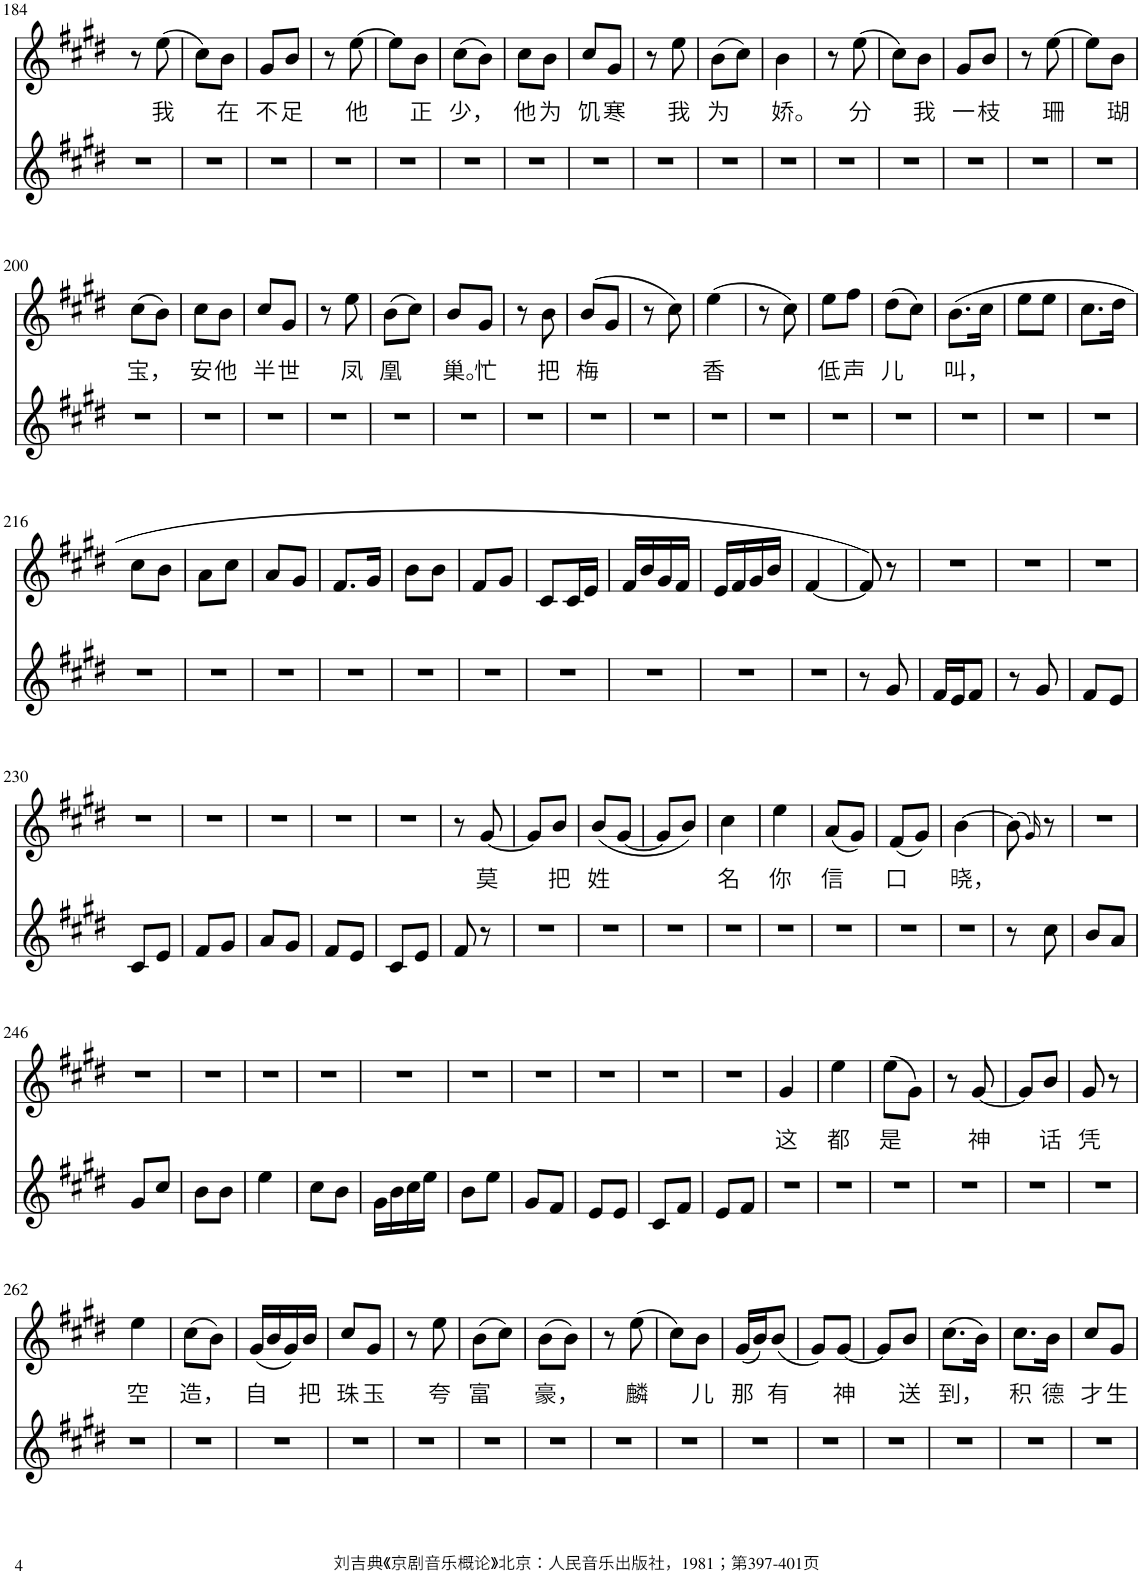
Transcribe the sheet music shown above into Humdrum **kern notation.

**kern	**kern	**text
*part2	*part1	*part1
*staff2	*staff1	*staff1
*I"Piano	*I"Piano	*
*I'Pno	*I'Pno	*
!!LO:PB:g=z
*clefG2	*clefG2	*
*k[f#c#g#d#]	*k[f#c#g#d#]	*
*M1/4	*M1/4	*
=184	=184	=184
4r	8r	.
!	!	!LO:LY:b
.	(8ee\	我
=185	=185	=185
4r	8cc#\L)	.
!	!	!LO:LY:b
.	8b\J	在
=186	=186	=186
!	!	!LO:LY:b
4r	8g#/L	不
!	!	!LO:LY:b
.	8b/J	足
=187	=187	=187
4r	8r	.
!	!	!LO:LY:b
.	[8ee\	他
=188	=188	=188
4r	8ee\L]	.
!	!	!LO:LY:b
.	8b\J	正
=189	=189	=189
!	!	!LO:LY:b
4r	(8cc#\L	少，
.	8b\J)	.
=190	=190	=190
!	!	!LO:LY:b
4r	8cc#\L	他
!	!	!LO:LY:b
.	8b\J	为
=191	=191	=191
!	!	!LO:LY:b
4r	8cc#/L	饥
!	!	!LO:LY:b
.	8g#/J	寒
=192	=192	=192
4r	8r	.
!	!	!LO:LY:b
.	8ee\	我
=193	=193	=193
!	!	!LO:LY:b
4r	(8b\L	为
.	8cc#\J)	.
=194	=194	=194
!	!	!LO:LY:b
4r	4b\	娇。
=195	=195	=195
4r	8r	.
!	!	!LO:LY:b
.	(8ee\	分
=196	=196	=196
4r	8cc#\L)	.
!	!	!LO:LY:b
.	8b\J	我
=197	=197	=197
!	!	!LO:LY:b
4r	8g#/L	一
!	!	!LO:LY:b
.	8b/J	枝
=198	=198	=198
4r	8r	.
!	!	!LO:LY:b
.	[8ee\	珊
=199	=199	=199
4r	8ee\L]	.
!	!	!LO:LY:b
.	8b\J	瑚
!!LO:LB:g=z
=200	=200	=200
!	!	!LO:LY:b
4r	(8cc#\L	宝，
.	8b\J)	.
=201	=201	=201
!	!	!LO:LY:b
4r	8cc#\L	安
!	!	!LO:LY:b
.	8b\J	他
=202	=202	=202
!	!	!LO:LY:b
4r	8cc#/L	半
!	!	!LO:LY:b
.	8g#/J	世
=203	=203	=203
4r	8r	.
!	!	!LO:LY:b
.	8ee\	凤
=204	=204	=204
!	!	!LO:LY:b
4r	(8b\L	凰
.	8cc#\J)	.
=205	=205	=205
!	!	!LO:LY:b
4r	8b/L	巢。
!	!	!LO:LY:b
.	8g#/J	忙
=206	=206	=206
4r	8r	.
!	!	!LO:LY:b
.	8b\	把
=207	=207	=207
!	!	!LO:LY:b
4r	(8b/L	梅
.	8g#/J	.
=208	=208	=208
4r	8r	.
.	8cc#\)	.
=209	=209	=209
!	!	!LO:LY:b
4r	(4ee\	香
=210	=210	=210
4r	8r	.
.	8cc#\)	.
=211	=211	=211
!	!	!LO:LY:b
4r	8ee\L	低
!	!	!LO:LY:b
.	8ff#\J	声
=212	=212	=212
!	!	!LO:LY:b
4r	(8dd#\L	儿
.	8cc#\J)	.
=213	=213	=213
!	!	!LO:LY:b
4r	(8.b\L	叫，
.	16cc#\Jk	.
=214	=214	=214
4r	8ee\L	.
.	8ee\J	.
=215	=215	=215
4r	8.cc#\L	.
.	16dd#\Jk	.
!!LO:LB:g=z
=216	=216	=216
4r	8cc#\L	.
.	8b\J	.
=217	=217	=217
4r	8a\L	.
.	8cc#\J	.
=218	=218	=218
4r	8a/L	.
.	8g#/J	.
=219	=219	=219
4r	8.f#/L	.
.	16g#/Jk	.
=220	=220	=220
4r	8b\L	.
.	8b\J	.
=221	=221	=221
4r	8f#/L	.
.	8g#/J	.
=222	=222	=222
4r	8c#/L	.
.	16c#/L	.
.	16e/JJ	.
=223	=223	=223
4r	16f#/LL	.
.	16b/	.
.	16g#/	.
.	16f#/JJ	.
=224	=224	=224
4r	16e/LL	.
.	16f#/	.
.	16g#/	.
.	16b/JJ	.
=225	=225	=225
4r	[4f#/	.
=226	=226	=226
8r	8f#/])	.
8g#/	8r	.
=227	=227	=227
16f#/LL	4r	.
16e/J	.	.
8f#/J	.	.
=228	=228	=228
8r	4r	.
8g#/	.	.
=229	=229	=229
8f#/L	4r	.
8e/J	.	.
!!LO:LB:g=z
=230	=230	=230
8c#/L	4r	.
8e/J	.	.
=231	=231	=231
8f#/L	4r	.
8g#/J	.	.
=232	=232	=232
8a/L	4r	.
8g#/J	.	.
=233	=233	=233
8f#/L	4r	.
8e/J	.	.
=234	=234	=234
8c#/L	4r	.
8e/J	.	.
=235	=235	=235
8f#/	8r	.
!	!	!LO:LY:b
8r	[8g#/	莫
=236	=236	=236
4r	8g#/L]	.
!	!	!LO:LY:b
.	8b/J	把
=237	=237	=237
!	!	!LO:LY:b
4r	(8b/L	姓
.	[8g#/J	.
=238	=238	=238
4r	8g#/L]	.
.	8b/J)	.
=239	=239	=239
!	!	!LO:LY:b
4r	4cc#\	名
=240	=240	=240
!	!	!LO:LY:b
4r	4ee\	你
=241	=241	=241
!	!	!LO:LY:b
4r	(8a/L	信
.	8g#/J)	.
=242	=242	=242
!	!	!LO:LY:b
4r	(8f#/L	口
.	8g#/J)	.
=243	=243	=243
!	!	!LO:LY:b
4r	[4b\	晓，
=244	=244	=244
8r	(8b\]	.
.	16qg#/)	.
8cc#\	8r	.
=245	=245	=245
8b/L	4r	.
8a/J	.	.
!!LO:LB:g=z
=246	=246	=246
8g#/L	4r	.
8cc#/J	.	.
=247	=247	=247
8b\L	4r	.
8b\J	.	.
=248	=248	=248
4ee\	4r	.
=249	=249	=249
8cc#\L	4r	.
8b\J	.	.
=250	=250	=250
16g#\LL	4r	.
16b\	.	.
16cc#\	.	.
16ee\JJ	.	.
=251	=251	=251
8b\L	4r	.
8ee\J	.	.
=252	=252	=252
8g#/L	4r	.
8f#/J	.	.
=253	=253	=253
8e/L	4r	.
8e/J	.	.
=254	=254	=254
8c#/L	4r	.
8f#/J	.	.
=255	=255	=255
8e/L	4r	.
8f#/J	.	.
=256	=256	=256
!	!	!LO:LY:b
4r	4g#/	这
=257	=257	=257
!	!	!LO:LY:b
4r	4ee\	都
=258	=258	=258
!	!	!LO:LY:b
4r	(8ee\L	是
.	8g#\J)	.
=259	=259	=259
4r	8r	.
!	!	!LO:LY:b
.	[8g#/	神
=260	=260	=260
4r	8g#/L]	.
!	!	!LO:LY:b
.	8b/J	话
=261	=261	=261
!	!	!LO:LY:b
4r	8g#/	凭
.	8r	.
!!LO:LB:g=z
=262	=262	=262
!	!	!LO:LY:b
4r	4ee\	空
=263	=263	=263
!	!	!LO:LY:b
4r	(8cc#\L	造，
.	8b\J)	.
=264	=264	=264
!	!	!LO:LY:b
4r	(16g#/LL	自
.	16b/	.
.	16g#/)	.
!	!	!LO:LY:b
.	16b/JJ	把
=265	=265	=265
!	!	!LO:LY:b
4r	8cc#/L	珠
!	!	!LO:LY:b
.	8g#/J	玉
=266	=266	=266
4r	8r	.
!	!	!LO:LY:b
.	8ee\	夸
=267	=267	=267
!	!	!LO:LY:b
4r	(8b\L	富
.	8cc#\J)	.
=268	=268	=268
!	!	!LO:LY:b
4r	(8b\L	豪，
.	8b\J)	.
=269	=269	=269
4r	8r	.
!	!	!LO:LY:b
.	(8ee\	麟
=270	=270	=270
4r	8cc#\L)	.
!	!	!LO:LY:b
.	8b\J	儿
=271	=271	=271
!	!	!LO:LY:b
4r	(16g#/LL	那
.	16b/J)	.
!	!	!LO:LY:b
.	(8b/J	有
=272	=272	=272
4r	8g#/L)	.
!	!	!LO:LY:b
.	[8g#/J	神
=273	=273	=273
4r	8g#/L]	.
!	!	!LO:LY:b
.	8b/J	送
=274	=274	=274
!	!	!LO:LY:b
4r	(8.cc#\L	到，
.	16b\Jk)	.
=275	=275	=275
!	!	!LO:LY:b
4r	8.cc#\L	积
!	!	!LO:LY:b
.	16b\Jk	德
=276	=276	=276
!	!	!LO:LY:b
4r	8cc#/L	才
!	!	!LO:LY:b
.	8g#/J	生
=	=	=
*-	*-	*-
